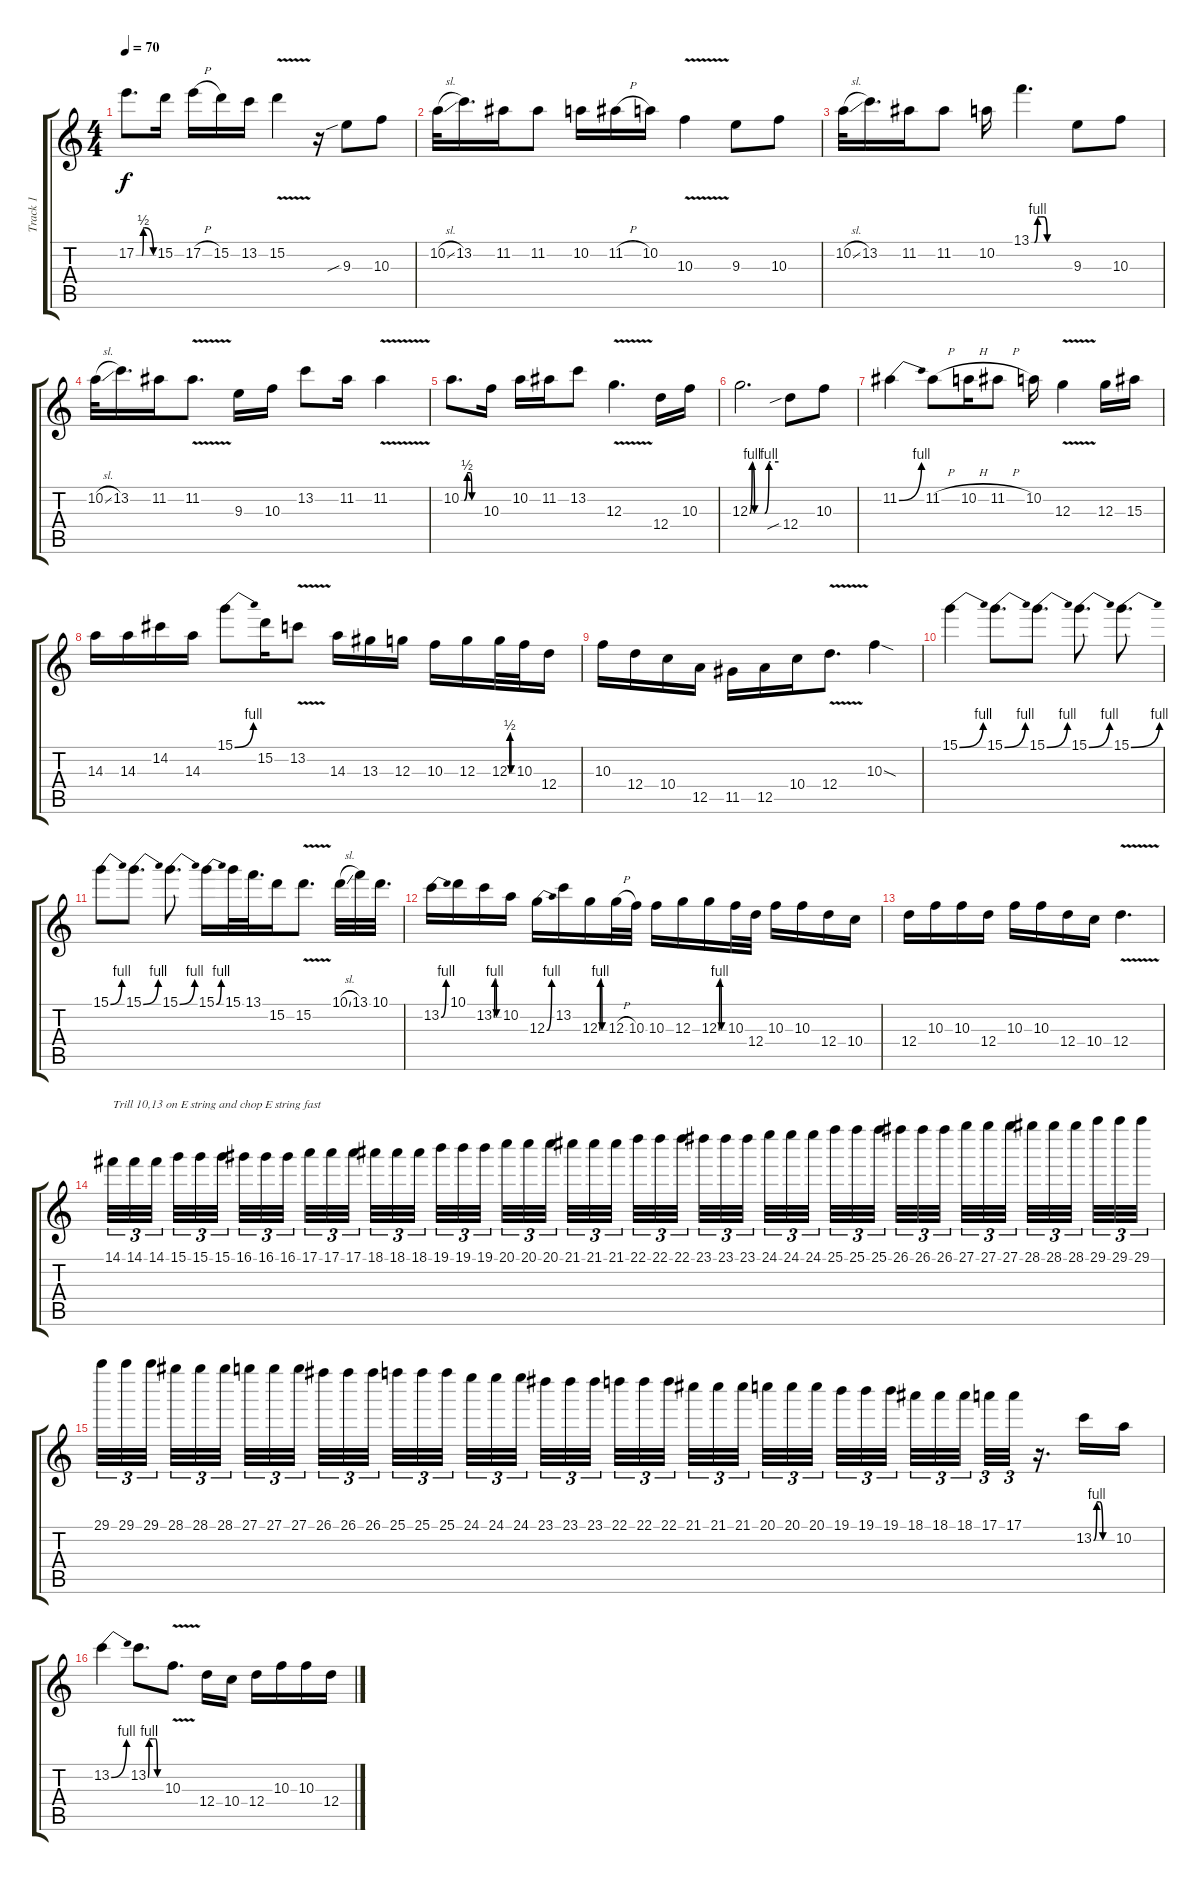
\track ("Track 1" "Track 1") {instrument overdrivenguitar}
\staff {score tabs}
\tuning (E4 B3 G3 D3 A2 E2) {hide}
\ts (4 4)
\tempo 70
\clef g2
\ks c
17.2{be (custom 0 0 6 0 10 0 15 0 20 0 25 2 30 2 60 0)}.8{d dy f} 15.2.16 17.2{h}.16 15.2.16 13.2.16 15.2{v}.4 r.16 9.3{sib}.8 10.3.8 |
10.2{sl}.32 13.2.16{d} 11.2.16 11.2.8 10.2.16 11.2{h}.16 10.2.16 10.3{v}.4 9.3.8 10.3.8 |
10.2{sl}.32 13.2.16{d} 11.2.16 11.2.8 10.2.16 13.1{be (custom 0 0 5 0 10 4 15 4 20 4 25 0 30 0 46 0 60 0)}.4{d} 9.3.8 10.3.8 |
10.2{sl}.32 13.2.16{d} 11.2.16 11.2{v}.8{d} 9.3.16 10.3.16 13.2.8 11.2.16 11.2{v}.4 |
10.2{be (custom 0 0 10 0 20 2 26 2 30 2 35 0 60 0)}.8{d} 10.3.16 10.2.16 11.2.16 13.2.8 12.3{v}.4{d} 12.4.16 10.3.16 |
12.3{be (custom 0 0 5 4 10 0 15 0 20 0 31 0 40 4 44 4 60 4)}.2{d} 12.4{sib}.8 10.3.8 |
11.2{be (bend 0 0 60 4)}.4 11.2{h}.8 10.2{h}.16 11.2{h}.8 10.2.16 12.3{v}.4 12.3.16 15.3.16 |
14.3.16 14.3.16 14.2.16 14.3.16 15.1{be (bend 0 0 60 4)}.8 15.2.16 13.2{v}.8 14.3.16 13.3.16 12.3.16 10.3.16 12.3.16 12.3{be (custom 0 0 10 2 20 2 30 0 60 0)}.32 10.3.32 12.4.16 |
10.3.16 12.4.16 10.4.16 12.5.16 11.5.16 12.5.16 10.4.16 12.4{v}.8{d} 10.3{sod}.4 |
15.1{be (bend 0 0 60 4)}.4 15.1{be (bend 0 0 60 4)}.8{d} 15.1{be (bend 0 0 60 4)}.8{d} 15.1{be (bend 0 0 60 4)}.8{d} 15.1{be (bend 0 0 60 4)}.8{d} |
15.1{be (bend 0 0 60 4)}.8 15.1{be (bend 0 0 60 4)}.8{d} 15.1{be (bend 0 0 60 4)}.8{d} 15.1{be (bend 0 0 60 4)}.16 15.1.32 13.1.32{d} 15.2.16 15.2{v}.8{d} 10.1{sl}.32 13.1.32 10.1.32{d} |
13.2{be (bend 0 0 60 4)}.16 10.1.16 13.2{be (custom 0 0 10 4 20 4 30 0 60 0)}.16 10.2.16 12.3{be (bend 0 0 60 4)}.16 13.2.16 12.3{be (custom 0 0 10 4 20 4 30 0 60 0)}.16 12.3{h}.32 10.3.32 10.3.16 12.3.16 12.3{be (custom 0 0 10 4 20 4 30 0 60 0)}.16 10.3.32 12.4.32 10.3.16 10.3.16 12.4.16 10.4.16 |
12.4.16 10.3.16 10.3.16 12.4.16 10.3.16 10.3.16 12.4.16 10.4.16 12.4{v}.4{d} |
14.1.32{tu (3 2) txt "Trill 10,13 on E string and chop E string fast"} 14.1.32{tu (3 2)} 14.1.32{tu (3 2) beam splitsecondary} 15.1.32{tu (3 2)} 15.1.32{tu (3 2)} 15.1.32{tu (3 2) beam splitsecondary} 16.1.32{tu (3 2)} 16.1.32{tu (3 2)} 16.1.32{tu (3 2) beam splitsecondary} 17.1.32{tu (3 2)} 17.1.32{tu (3 2)} 17.1.32{tu (3 2)} 18.1.32{tu (3 2)} 18.1.32{tu (3 2)} 18.1.32{tu (3 2) beam splitsecondary} 19.1.32{tu (3 2)} 19.1.32{tu (3 2)} 19.1.32{tu (3 2) beam splitsecondary} 20.1.32{tu (3 2)} 20.1.32{tu (3 2)} 20.1.32{tu (3 2) beam splitsecondary} 21.1.32{tu (3 2)} 21.1.32{tu (3 2)} 21.1.32{tu (3 2)} 22.1.32{tu (3 2)} 22.1.32{tu (3 2)} 22.1.32{tu (3 2) beam splitsecondary} 23.1.32{tu (3 2)} 23.1.32{tu (3 2)} 23.1.32{tu (3 2) beam splitsecondary} 24.1.32{tu (3 2)} 24.1.32{tu (3 2)} 24.1.32{tu (3 2) beam splitsecondary} 25.1.32{tu (3 2)} 25.1.32{tu (3 2)} 25.1.32{tu (3 2)} 26.1.32{tu (3 2)} 26.1.32{tu (3 2)} 26.1.32{tu (3 2) beam splitsecondary} 27.1.32{tu (3 2)} 27.1.32{tu (3 2) txt ""} 27.1.32{tu (3 2) beam splitsecondary} 28.1.32{tu (3 2)} 28.1.32{tu (3 2)} 28.1.32{tu (3 2) beam splitsecondary} 29.1.32{tu (3 2)} 29.1.32{tu (3 2)} 29.1.32{tu (3 2)} |
29.1.32{tu (3 2)} 29.1.32{tu (3 2)} 29.1.32{tu (3 2) beam splitsecondary} 28.1.32{tu (3 2)} 28.1.32{tu (3 2)} 28.1.32{tu (3 2) beam splitsecondary} 27.1.32{tu (3 2)} 27.1.32{tu (3 2)} 27.1.32{tu (3 2) beam splitsecondary} 26.1.32{tu (3 2)} 26.1.32{tu (3 2)} 26.1.32{tu (3 2)} 25.1.32{tu (3 2)} 25.1.32{tu (3 2)} 25.1.32{tu (3 2) beam splitsecondary} 24.1.32{tu (3 2)} 24.1.32{tu (3 2)} 24.1.32{tu (3 2) beam splitsecondary} 23.1.32{tu (3 2)} 23.1.32{tu (3 2)} 23.1.32{tu (3 2) beam splitsecondary} 22.1.32{tu (3 2)} 22.1.32{tu (3 2)} 22.1.32{tu (3 2)} 21.1.32{tu (3 2)} 21.1.32{tu (3 2)} 21.1.32{tu (3 2) beam splitsecondary} 20.1.32{tu (3 2)} 20.1.32{tu (3 2)} 20.1.32{tu (3 2) beam splitsecondary} 19.1.32{tu (3 2)} 19.1.32{tu (3 2)} 19.1.32{tu (3 2) beam splitsecondary} 18.1.32{tu (3 2)} 18.1.32{tu (3 2)} 18.1.32{tu (3 2)} 17.1.32{tu (3 2)} 17.1.32{tu (3 2)} r.16{d} 13.2{be (custom 0 0 10 4 20 4 30 0 60 0)}.16 10.2.16 |
13.2{be (bend 0 0 60 4)}.4 13.2{be (custom 0 0 5 4 10 4 20 4 25 4 30 4 35 4 44 0 46 0 60 0)}.8{d} 10.3{v}.8{d} 12.4.16 10.4.16 12.4.16 10.3.16 10.3.16 12.4.16
